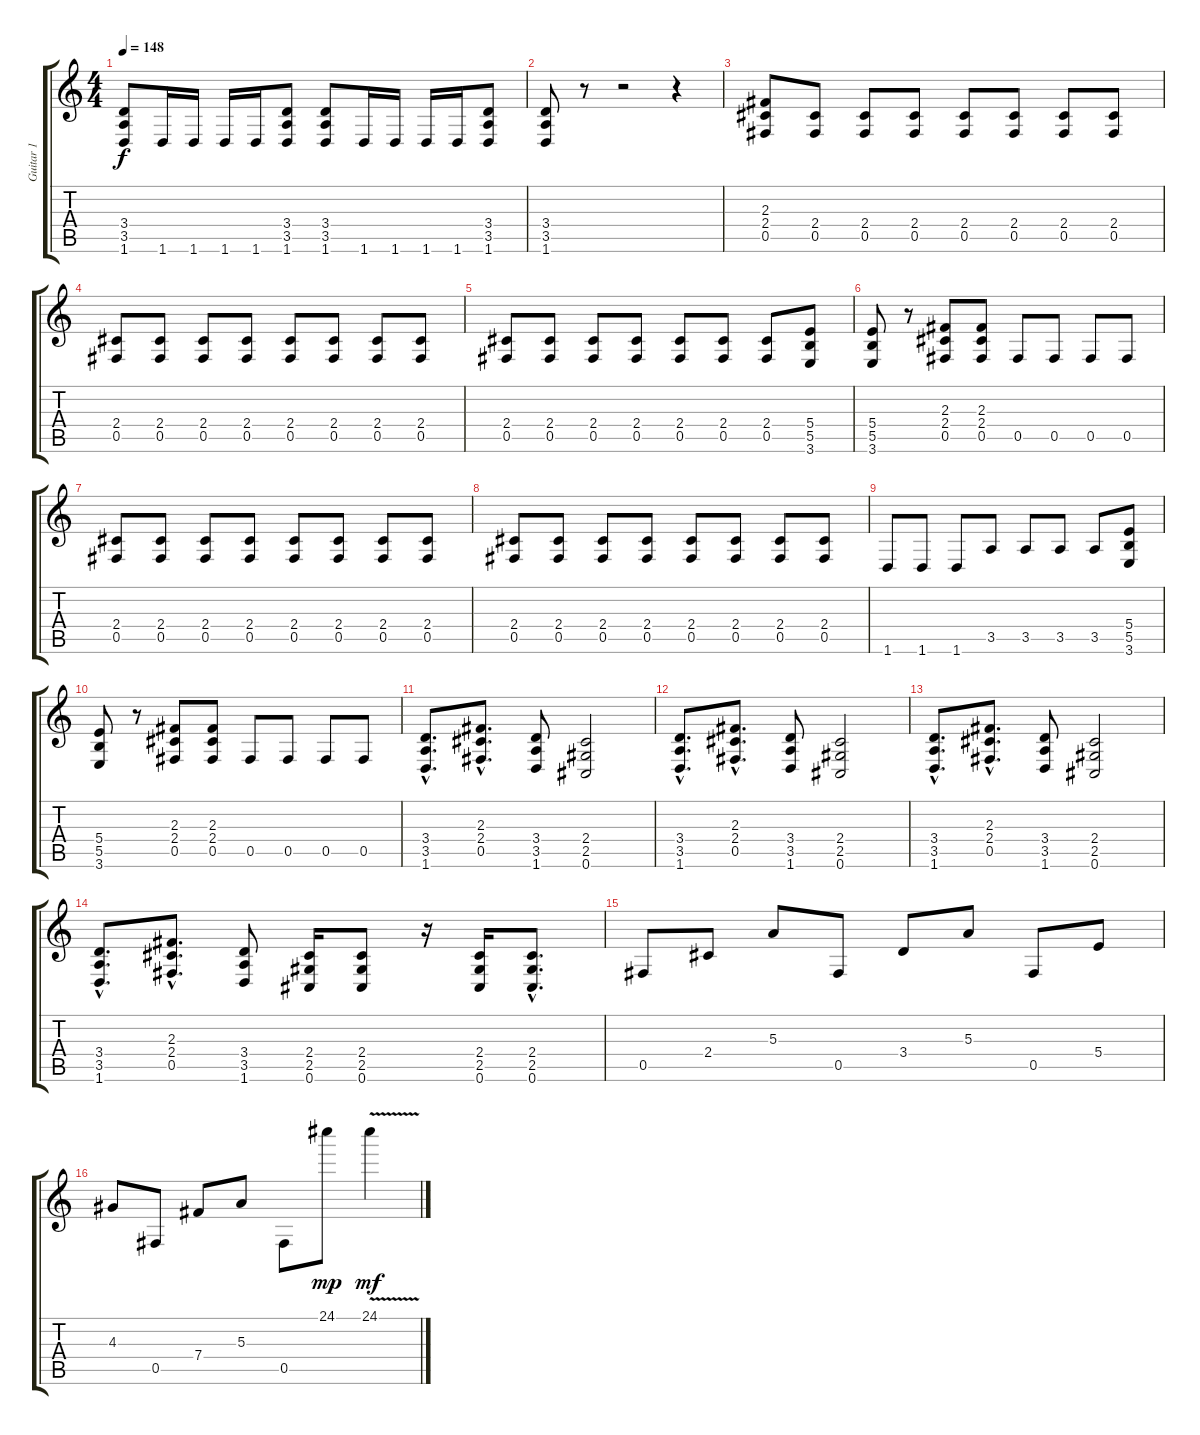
\track ("Guitar 1" "Guitar 1") {instrument distortionguitar}
\staff {score tabs}
\tuning (Db4 Ab3 E3 B2 Gb2 Db2) {hide}
\ts (4 4)
\tempo 148
\clef g2
\ks c
(3.4 3.5 1.6).8{dy f} 1.6.16 1.6.16 1.6.16 1.6.16 (3.4 3.5 1.6).8 (3.4 3.5 1.6).8 1.6.16 1.6.16 1.6.16 1.6.16 (3.4 3.5 1.6).8 |
(3.4 3.5 1.6).8 r.8 r.2 r.4 |
(2.3 2.4 0.5).8 (2.4 0.5).8 (2.4 0.5).8 (2.4 0.5).8 (2.4 0.5).8 (2.4 0.5).8 (2.4 0.5).8 (2.4 0.5).8 |
(2.4 0.5).8 (2.4 0.5).8 (2.4 0.5).8 (2.4 0.5).8 (2.4 0.5).8 (2.4 0.5).8 (2.4 0.5).8 (2.4 0.5).8 |
(2.4 0.5).8 (2.4 0.5).8 (2.4 0.5).8 (2.4 0.5).8 (2.4 0.5).8 (2.4 0.5).8 (2.4 0.5).8 (5.4 5.5 3.6).8 |
(5.4 5.5 3.6).8 r.8 (2.3 2.4 0.5).8 (2.3 2.4 0.5).8 0.5.8 0.5.8 0.5.8 0.5.8 |
(2.4 0.5).8 (2.4 0.5).8 (2.4 0.5).8 (2.4 0.5).8 (2.4 0.5).8 (2.4 0.5).8 (2.4 0.5).8 (2.4 0.5).8 |
(2.4 0.5).8 (2.4 0.5).8 (2.4 0.5).8 (2.4 0.5).8 (2.4 0.5).8 (2.4 0.5).8 (2.4 0.5).8 (2.4 0.5).8 |
1.6.8 1.6.8 1.6.8 3.5.8 3.5.8 3.5.8 3.5.8 (5.4 5.5 3.6).8 |
(5.4 5.5 3.6).8 r.8 (2.3 2.4 0.5).8 (2.3 2.4 0.5).8 0.5.8 0.5.8 0.5.8 0.5.8 |
(3.4{hac} 3.5{hac} 1.6{hac}).8{d} (2.3{hac} 2.4{hac} 0.5{hac}).8{d} (3.4 3.5 1.6).8 (2.4 2.5 0.6).2 |
(3.4{hac} 3.5{hac} 1.6{hac}).8{d} (2.3{hac} 2.4{hac} 0.5{hac}).8{d} (3.4 3.5 1.6).8 (2.4 2.5 0.6).2 |
(3.4{hac} 3.5{hac} 1.6{hac}).8{d} (2.3{hac} 2.4{hac} 0.5{hac}).8{d} (3.4 3.5 1.6).8 (2.4 2.5 0.6).2 |
(3.4{hac} 3.5{hac} 1.6{hac}).8{d} (2.3{hac} 2.4{hac} 0.5{hac}).8{d} (3.4 3.5 1.6).8 (2.4 2.5 0.6).16 (2.4 2.5 0.6).8 r.16 (2.4 2.5 0.6).16 (2.4{hac} 2.5{hac} 0.6{hac}).8{d} |
0.5.8 2.4.8 5.3.8 0.5.8 3.4.8 5.3.8 0.5.8 5.4.8 |
4.3.8 0.5.8 7.4.8 5.3.8 0.5.8 24.1.8{dy mp} 24.1{v}.4{dy mf}
